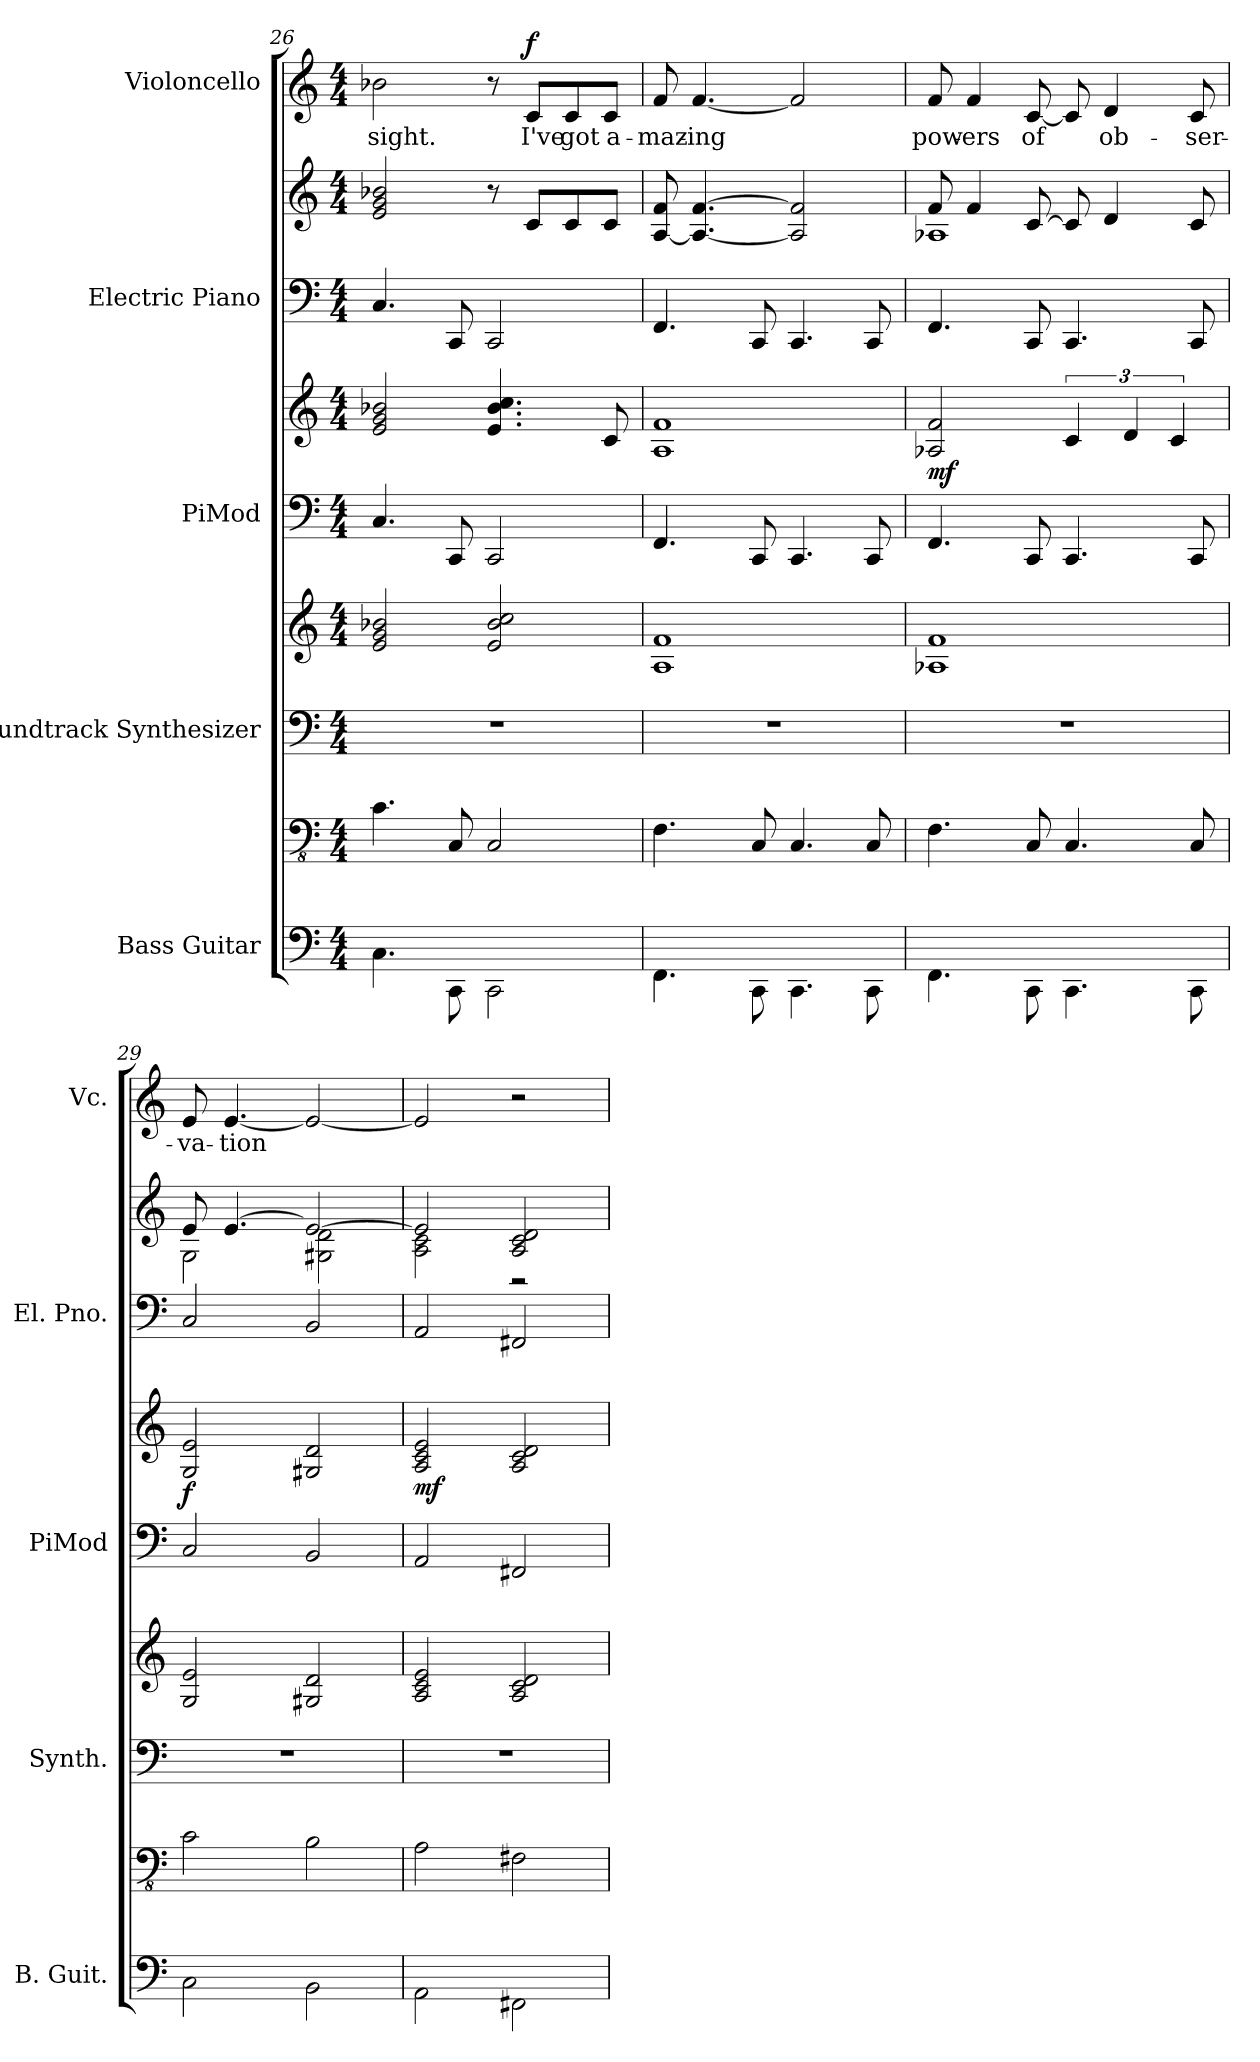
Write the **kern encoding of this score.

**kern	**kern	**kern	**kern	**kern	**kern	**dynam	**kern	**kern	**kern	**text	**dynam
*part5	*part5	*part4	*part4	*part3	*part3	*part3	*part2	*part2	*part1	*part1	*part1
*staff9	*staff8	*staff7	*staff6	*staff5	*staff4	*staff4/5	*staff3	*staff2	*staff1	*staff1	*staff1
*I"Bass Guitar	*	*I"Soundtrack Synthesizer	*	*I"PiMod	*	*	*I"Electric Piano	*	*I"Violoncello	*	*
*I'B. Guit.	*	*I'Synth.	*	*I'PiMod	*	*	*I'El. Pno.	*	*I'Vc.	*	*
*	*clefFv4	*clefF4	*clefG2	*clefF4	*clefG2	*	*clefF4	*clefG2	*clefG2	*	*
*k[]	*k[]	*k[]	*k[]	*k[]	*k[]	*	*k[]	*k[]	*k[]	*	*
*M4/4	*M4/4	*M4/4	*M4/4	*M4/4	*M4/4	*	*M4/4	*M4/4	*M4/4	*	*
=26	=26	=26	=26	=26	=26	=26	=26	=26	=26	=26	=26
4.C\	4.C\	1r	2e/ 2g/ 2b-X/	4.C/	2e/ 2g/ 2b-X/	.	4.C/	2e/ 2g/ 2b-X/	2b-X\	sight.	.
8CC\	8CC/	.	.	8CC/	.	.	8CC/	.	.	.	.
2CC\	2CC/	.	2e/ 2b-/ 2cc/	2CC/	4.e/ 4.b-/ 4.cc/	.	2CC/	8r	8r	.	.
!	!	!	!	!	!	!	!	!	!	!	!LO:DY:b
.	.	.	.	.	.	.	.	8c/L	8c/L	I've	f
.	.	.	.	.	.	.	.	8c/	8c/	got	.
.	.	.	.	.	8c/	.	.	8c/J	8c/J	a-	.
=27	=27	=27	=27	=27	=27	=27	=27	=27	=27	=27	=27
4.FF\	4.FF\	1r	1A 1f	4.FF/	1A 1f	.	4.FF/	[8A/ 8f/	8f/	-maz-	.
.	.	.	.	.	.	.	.	4.A/_ [4.f/	[4.f/	-ing	.
8CC\	8CC/	.	.	8CC/	.	.	8CC/	.	.	.	.
4.CC\	4.CC/	.	.	4.CC/	.	.	4.CC/	2A/] 2f/]	2f/]	.	.
8CC\	8CC/	.	.	8CC/	.	.	8CC/	.	.	.	.
=28	=28	=28	=28	=28	=28	=28	=28	=28	=28	=28	=28
*	*	*	*	*	*	*	*	*^	*	*	*
!	!	!	!	!	!	!LO:DY:b	!	!	!	!	!	!
4.FF\	4.FF\	1r	1A-X 1f	4.FF/	2A-X/ 2f/	mf	4.FF/	8f/	1A-X	8f/	pow-	.
.	.	.	.	.	.	.	.	4f/	.	4f/	-ers	.
8CC\	8CC/	.	.	8CC/	.	.	8CC/	[8c/	.	[8c/	of	.
4.CC\	4.CC/	.	.	4.CC/	6c/	.	4.CC/	8c/]	.	8c/]	.	.
.	.	.	.	.	.	.	.	4d/	.	4d/	ob-	.
.	.	.	.	.	6d/	.	.	.	.	.	.	.
.	.	.	.	.	6c/	.	.	.	.	.	.	.
8CC\	8CC/	.	.	8CC/	.	.	8CC/	8c/	.	8c/	-ser-	.
=29	=29	=29	=29	=29	=29	=29	=29	=29	=29	=29	=29	=29
!	!	!	!	!	!	!LO:DY:b	!	!	!	!	!	!
2C\	2C\	1r	2G/ 2e/	2C/	2G/ 2e/	f	2C/	8e/	2G\	8e/	-va-	.
.	.	.	.	.	.	.	.	[4.e/	.	[4.e/	-tion	.
2BB\	2BB\	.	2G#X/ 2d/	2BB/	2G#X/ 2d/	.	2BB/	2e/_	2G#X\ 2d\	2e/_	.	.
=30	=30	=30	=30	=30	=30	=30	=30	=30	=30	=30	=30	=30
!	!	!	!	!	!	!LO:DY:b	!	!	!	!	!	!
2AA\	2AA\	1r	2A/ 2c/ 2e/	2AA/	2A/ 2c/ 2e/	mf	2AA/	2e/]	2A\ 2c\	2e/]	.	.
2FF#X\	2FF#X\	.	2A/ 2c/ 2d/	2FF#X/	2A/ 2c/ 2d/	.	2FF#X/	2A/ 2c/ 2d/	2r	2r	.	.
*	*	*	*	*	*	*	*	*v	*v	*	*	*
=	=	=	=	=	=	=	=	=	=	=	=
*-	*-	*-	*-	*-	*-	*-	*-	*-	*-	*-	*-
